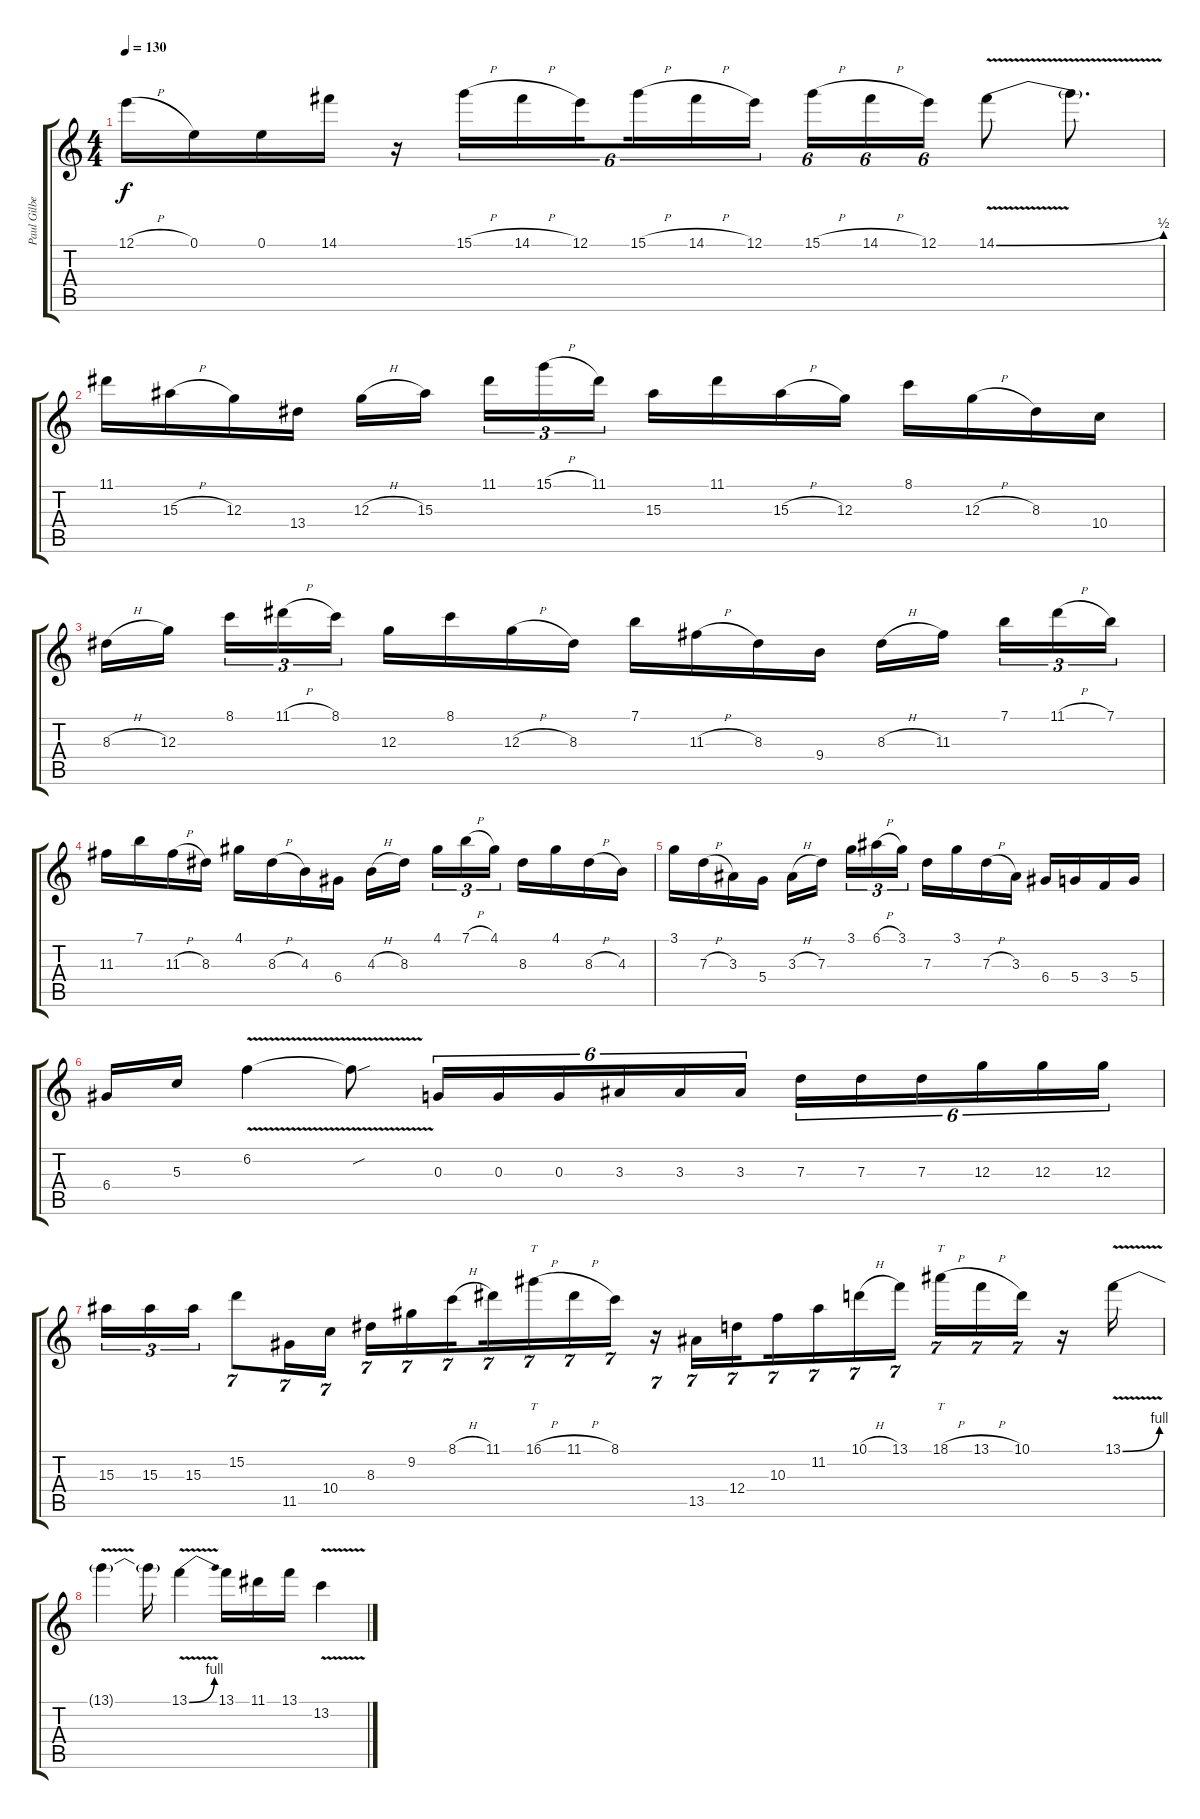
\track ("Paul Gilbert (Lead Guitar)" "Paul Gilbe") {instrument distortionguitar}
\staff {score tabs}
\tuning (E4 B3 G3 D3 A2 E2) {hide}
\ts (4 4)
\tempo 130
\clef g2
\ks c
12.1{h}.16{dy f} 0.1.16 0.1.16 14.1.16 r.16 15.1{h}.16{tu (6 4)} 14.1{h}.16{tu (6 4)} 12.1.16{tu (6 4) beam splitsecondary} 15.1{h}.16{tu (6 4)} 14.1{h}.16{tu (6 4)} 12.1.16{tu (6 4) beam splitsecondary} 15.1{h}.16{tu (6 4)} 14.1{h}.16{tu (6 4)} 12.1.16{tu (6 4)} 14.1{be (bend 0 0 60 2) v}.8 14.1{t}.8{d} |
11.1.16{balance 8 instrument distortionguitar} 15.3{h}.16 12.3.16 13.4.16 12.3{h}.16 15.3.16{beam splitsecondary} 11.1.16{tu (3 2)} 15.1{h}.16{tu (3 2)} 11.1.16{tu (3 2)} 15.3.16 11.1.16 15.3{h}.16 12.3.16 8.1.16 12.3{h}.16 8.3.16 10.4.16 |
8.3{h}.16 12.3.16{beam splitsecondary} 8.1.16{tu (3 2)} 11.1{h}.16{tu (3 2)} 8.1.16{tu (3 2)} 12.3.16 8.1.16 12.3{h}.16 8.3.16 7.1.16 11.3{h}.16 8.3.16 9.4.16 8.3{h}.16 11.3.16{beam splitsecondary} 7.1.16{tu (3 2)} 11.1{h}.16{tu (3 2)} 7.1.16{tu (3 2)} |
11.3.16 7.1.16 11.3{h}.16 8.3.16 4.1.16 8.3{h}.16 4.3.16 6.4.16 4.3{h}.16 8.3.16{beam splitsecondary} 4.1.16{tu (3 2)} 7.1{h}.16{tu (3 2)} 4.1.16{tu (3 2)} 8.3.16 4.1.16 8.3{h}.16 4.3.16 |
3.1.16 7.3{h}.16 3.3.16 5.4.16 3.3{h}.16 7.3.16{beam splitsecondary} 3.1.16{tu (3 2)} 6.1{h}.16{tu (3 2)} 3.1.16{tu (3 2)} 7.3.16 3.1.16 7.3{h}.16 3.3.16 6.4.16 5.4.16 3.4.16 5.4.16 |
6.4.16 5.3.16 6.2{v}.4 6.2{sou t}.8 0.3.16{tu (6 4)} 0.3.16{tu (6 4)} 0.3.16{tu (6 4)} 3.3.16{tu (6 4)} 3.3.16{tu (6 4)} 3.3.16{tu (6 4)} 7.3.16{tu (6 4)} 7.3.16{tu (6 4)} 7.3.16{tu (6 4)} 12.3.16{tu (6 4)} 12.3.16{tu (6 4)} 12.3.16{tu (6 4)} |
15.3.16{tu (3 2)} 15.3.16{tu (3 2)} 15.3.16{tu (3 2)} 15.2.8{tu (7 4)} 11.5.16{tu (7 4)} 10.4.16{tu (7 4)} 8.3.16{tu (7 4)} 9.2.16{tu (7 4)} 8.1{h}.16{tu (7 4) beam splitsecondary} 11.1.16{tu (7 4)} 16.1{h}.16{tt tu (7 4)} 11.1{h}.16{tu (7 4)} 8.1.16{tu (7 4)} r.16{tu (7 4)} 13.5.16{tu (7 4)} 12.4.16{tu (7 4) beam splitsecondary} 10.3.16{tu (7 4)} 11.2.16{tu (7 4)} 10.1{h}.16{tu (7 4)} 13.1.16{tu (7 4)} 18.1{h}.16{tt tu (7 4)} 13.1{h}.16{tu (7 4)} 10.1.16{tu (7 4)} r.16 13.1{be (bend 0 0 60 4) v}.16 |
13.1{t}.4 13.1{t}.16 13.1{be (bend 0 0 60 4) v}.4 13.1.16 11.1.16 13.1.16 13.2{v}.4
